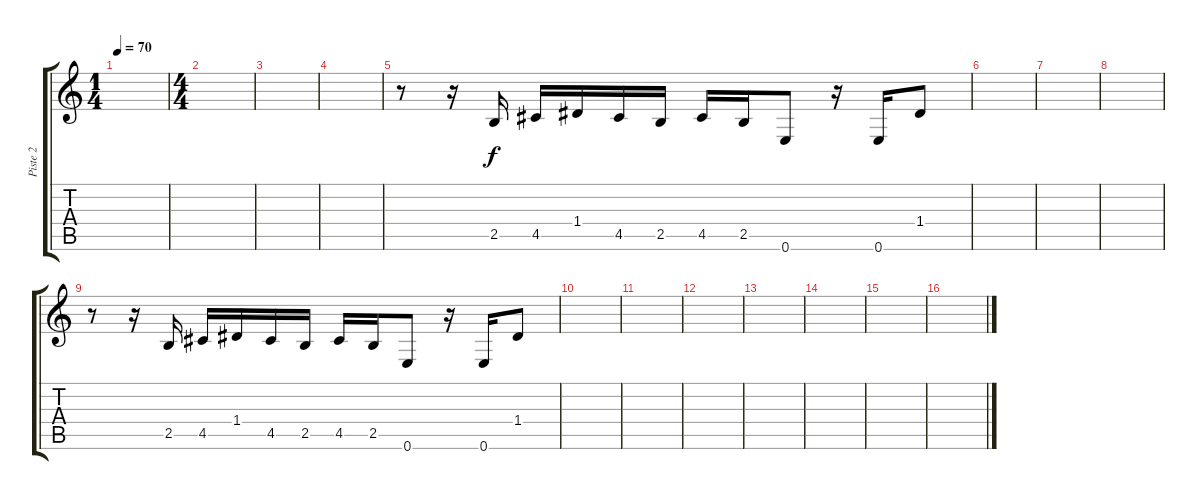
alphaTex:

\track ("Piste 2" "Piste 2") {instrument acousticguitarsteel}
\staff {score tabs}
\tuning (E4 B3 G3 D3 A2 E2) {hide}
\ts (1 4)
\tempo 70
\clef g2
\ks c
|
\ts (4 4)
\section ("" "")
|
|
|
r.8 r.16 2.5.16 4.5.16 1.4.16 4.5.16 2.5.16 4.5.16 2.5.16 0.6.8 r.16 0.6.16 1.4.8 |
\section ("" "")
|
|
|
r.8 r.16 2.5.16 4.5.16 1.4.16 4.5.16 2.5.16 4.5.16 2.5.16 0.6.8 r.16 0.6.16 1.4.8 |
\section ("" "")
|
|
\section ("" "")
|
|
|
|
\section ("" "")
